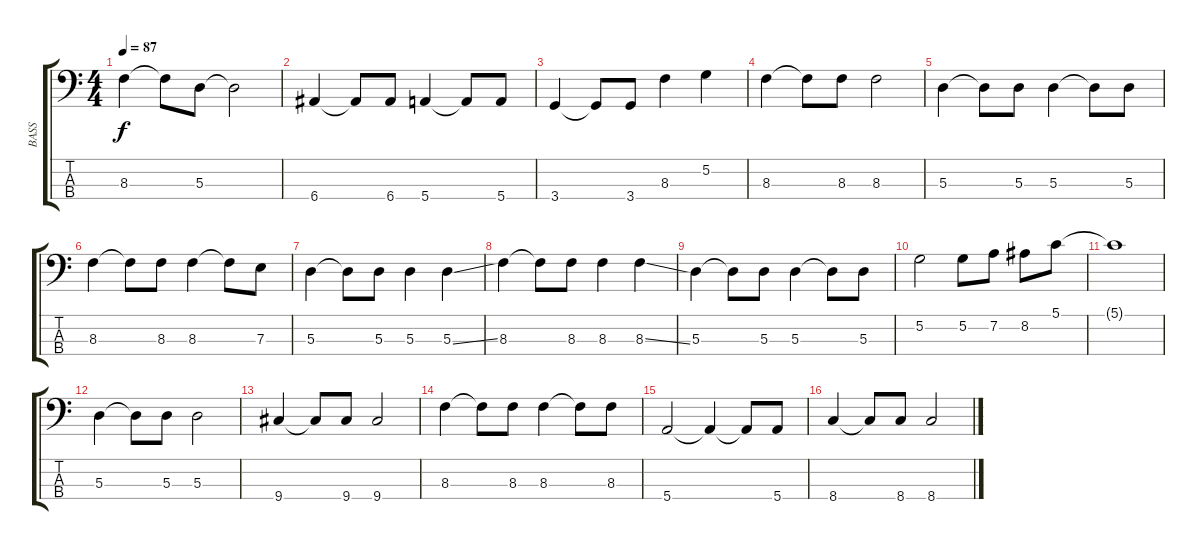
\track ("BASS" "BASS") {instrument electricbassfinger}
\staff {score tabs}
\tuning (G2 D2 A1 E1) {hide}
\ts (4 4)
\tempo 87
\clef f4
\ks c
8.3.4{dy f} 8.3{t}.8 5.3.8 5.3{t}.2 |
6.4.4 6.4{t}.8 6.4.8 5.4.4 5.4{t}.8 5.4.8 |
3.4.4 3.4{t}.8 3.4.8 8.3.4 5.2.4 |
8.3.4 8.3{t}.8 8.3.8 8.3.2 |
5.3.4 5.3{t}.8 5.3.8 5.3.4 5.3{t}.8 5.3.8 |
8.3.4 8.3{t}.8 8.3.8 8.3.4 8.3{t}.8 7.3.8 |
5.3.4 5.3{t}.8 5.3.8 5.3.4 5.3{ss}.4 |
8.3.4 8.3{t}.8 8.3.8 8.3.4 8.3{ss}.4 |
5.3.4 5.3{t}.8 5.3.8 5.3.4 5.3{t}.8 5.3.8 |
5.2.2 5.2.8 7.2.8 8.2.8 5.1.8 |
5.1{t}.1 |
5.3.4 5.3{t}.8 5.3.8 5.3.2 |
9.4.4 9.4{t}.8 9.4.8 9.4.2 |
8.3.4 8.3{t}.8 8.3.8 8.3.4 8.3{t}.8 8.3.8 |
5.4.2 5.4{t}.4 5.4{t}.8 5.4.8 |
8.4.4 8.4{t}.8 8.4.8 8.4.2
